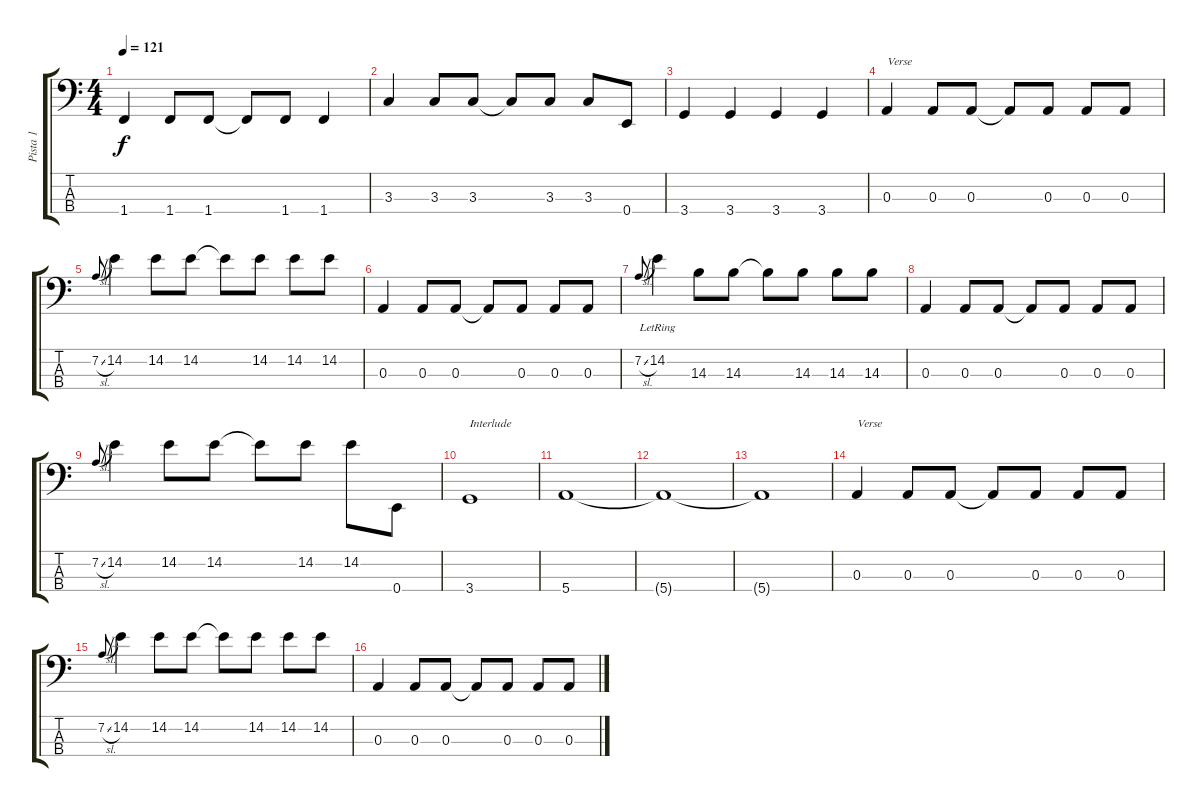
\track ("Pista 1" "Pista 1") {instrument electricbassfinger}
\staff {score tabs}
\tuning (G2 D2 A1 E1) {hide}
\ts (4 4)
\tempo 121
\clef f4
\ks c
1.4.4{dy f} 1.4.8 1.4.8 1.4{t}.8 1.4.8 1.4.4 |
3.3.4 3.3.8 3.3.8 3.3{t}.8 3.3.8 3.3.8 0.4.8 |
3.4.4 3.4.4 3.4.4 3.4.4 |
0.3.4{txt "Verse"} 0.3.8 0.3.8 0.3{t}.8 0.3.8 0.3.8 0.3.8 |
7.2{sl}.8{gr onbeat} 14.2.4 14.2.8 14.2.8 14.2{t}.8 14.2.8 14.2.8 14.2.8 |
0.3.4 0.3.8 0.3.8 0.3{t}.8 0.3.8 0.3.8 0.3.8 |
7.2{sl}.8{gr onbeat} 14.2{lr}.4 14.3.8 14.3.8 14.3{t}.8 14.3.8 14.3.8 14.3.8 |
0.3.4 0.3.8 0.3.8 0.3{t}.8 0.3.8 0.3.8 0.3.8 |
7.2{sl}.8{gr onbeat} 14.2.4 14.2.8 14.2.8 14.2{t}.8 14.2.8 14.2.8 0.4.8 |
3.4.1{txt "Interlude"} |
5.4.1 |
5.4{t}.1 |
5.4{t}.1 |
0.3.4{txt "Verse"} 0.3.8 0.3.8 0.3{t}.8 0.3.8 0.3.8 0.3.8 |
7.2{sl}.8{gr onbeat} 14.2.4 14.2.8 14.2.8 14.2{t}.8 14.2.8 14.2.8 14.2.8 |
0.3.4 0.3.8 0.3.8 0.3{t}.8 0.3.8 0.3.8 0.3.8
